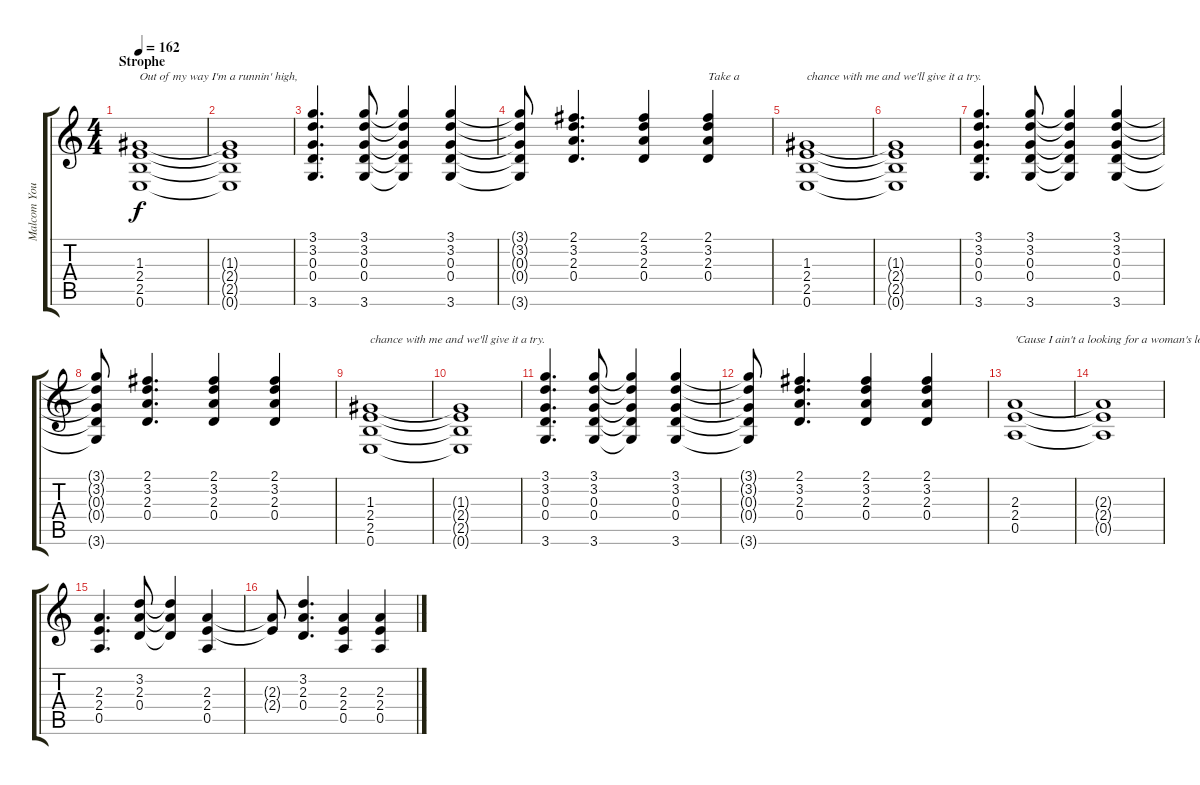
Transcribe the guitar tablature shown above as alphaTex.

\track ("Malcom Young" "Malcom You") {instrument distortionguitar}
\staff {score tabs}
\tuning (E4 B3 G3 D3 A2 E2) {hide}
\ts (4 4)
\section ("" "Strophe")
\tempo 162
\clef g2
\ks c
(1.3 2.4 2.5 0.6).1{txt "Out of my way I'm a runnin' high," dy f} |
(1.3{t} 2.4{t} 2.5{t} 0.6{t}).1 |
(3.1 3.2 0.3 0.4 3.6).4{d} (3.1 3.2 0.3 0.4 3.6).8 (3.1{t} 3.2{t} 0.3{t} 0.4{t} 3.6{t}).4 (3.1 3.2 0.3 0.4 3.6).4 |
(3.1{t} 3.2{t} 0.3{t} 0.4{t} 3.6{t}).8 (2.1 3.2 2.3 0.4).4{d} (2.1 3.2 2.3 0.4).4 (2.1 3.2 2.3 0.4).4{txt "Take a"} |
(1.3 2.4 2.5 0.6).1{txt "chance with me and we'll give it a try."} |
(1.3{t} 2.4{t} 2.5{t} 0.6{t}).1 |
(3.1 3.2 0.3 0.4 3.6).4{d} (3.1 3.2 0.3 0.4 3.6).8 (3.1{t} 3.2{t} 0.3{t} 0.4{t} 3.6{t}).4 (3.1 3.2 0.3 0.4 3.6).4 |
(3.1{t} 3.2{t} 0.3{t} 0.4{t} 3.6{t}).8 (2.1 3.2 2.3 0.4).4{d} (2.1 3.2 2.3 0.4).4 (2.1 3.2 2.3 0.4).4 |
(1.3 2.4 2.5 0.6).1{txt "chance with me and we'll give it a try."} |
(1.3{t} 2.4{t} 2.5{t} 0.6{t}).1 |
(3.1 3.2 0.3 0.4 3.6).4{d} (3.1 3.2 0.3 0.4 3.6).8 (3.1{t} 3.2{t} 0.3{t} 0.4{t} 3.6{t}).4 (3.1 3.2 0.3 0.4 3.6).4 |
(3.1{t} 3.2{t} 0.3{t} 0.4{t} 3.6{t}).8 (2.1 3.2 2.3 0.4).4{d} (2.1 3.2 2.3 0.4).4 (2.1 3.2 2.3 0.4).4 |
(2.3 2.4 0.5).1{txt "'Cause I ain't a looking for a woman's love."} |
(2.3{t} 2.4{t} 0.5{t}).1 |
(2.3 2.4 0.5).4{d} (3.2 2.3 0.4).8 (3.2{t} 2.3{t} 0.4{t}).4 (2.3 2.4 0.5).4 |
(2.3{t} 2.4{t}).8 (3.2 2.3 0.4).4{d} (2.3 2.4 0.5).4 (2.3 2.4 0.5).4
